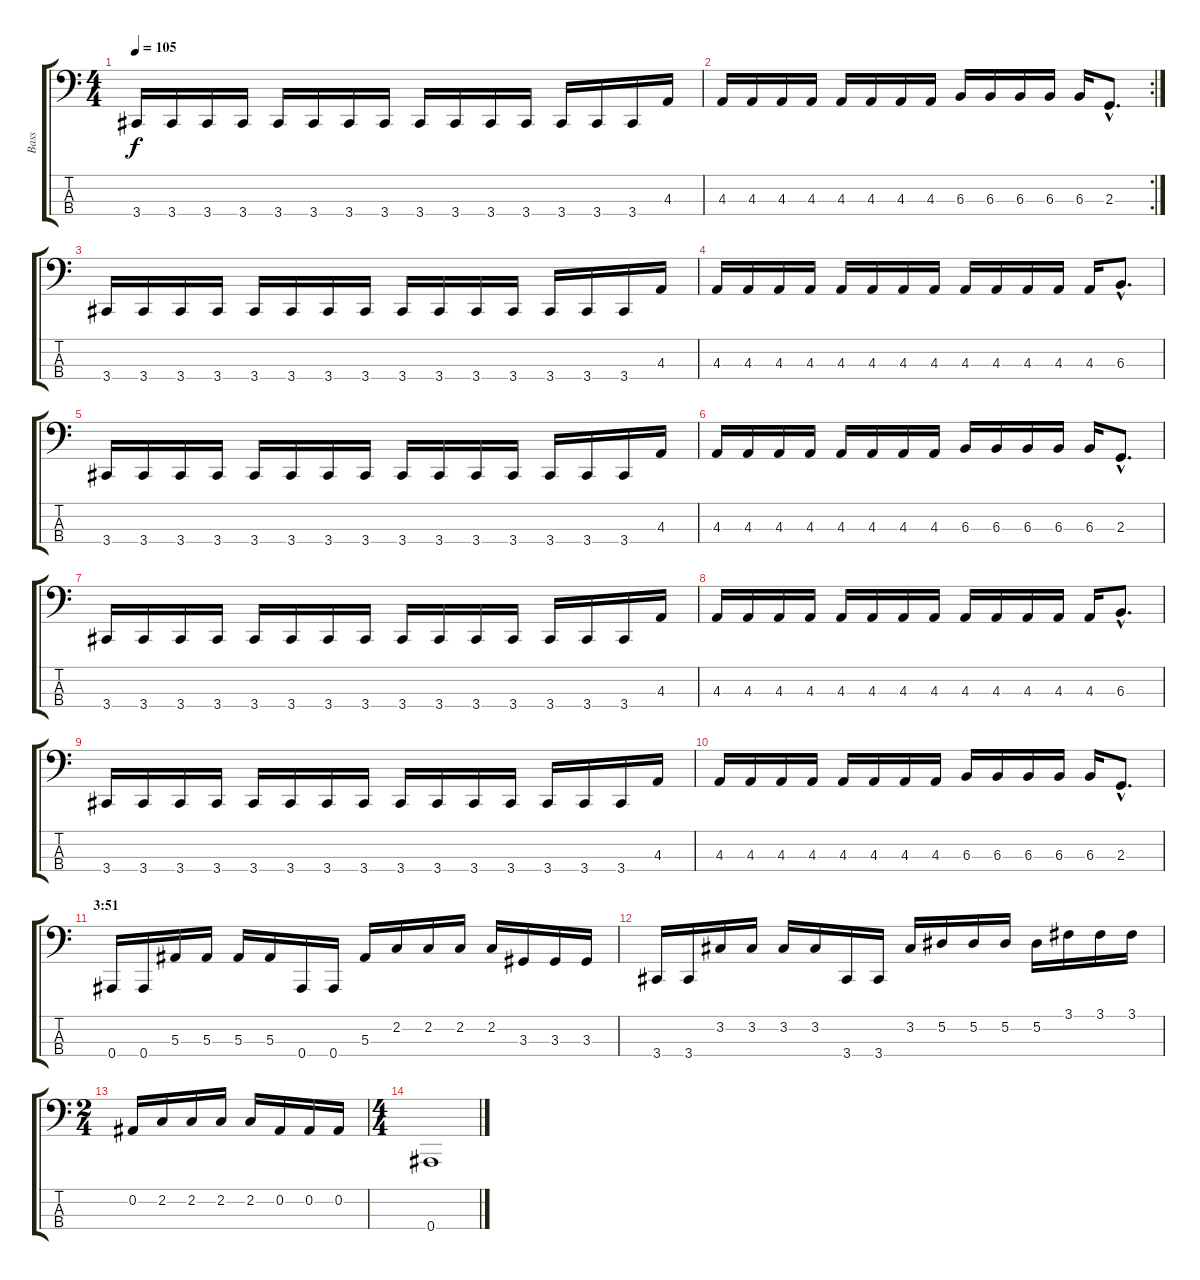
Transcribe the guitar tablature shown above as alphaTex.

\track ("Bass" "Bass") {instrument synthbass2}
\staff {score tabs}
\tuning (Eb2 Bb1 F1 Bb0) {hide}
\ts (4 4)
\tempo 105
\clef f4
\ks c
3.4.16{dy f} 3.4.16 3.4.16 3.4.16 3.4.16 3.4.16 3.4.16 3.4.16 3.4.16 3.4.16 3.4.16 3.4.16 3.4.16 3.4.16 3.4.16 4.3.16 |
\rc 2
4.3.16 4.3.16 4.3.16 4.3.16 4.3.16 4.3.16 4.3.16 4.3.16 6.3.16 6.3.16 6.3.16 6.3.16 6.3.16 2.3{hac}.8{d} |
3.4.16 3.4.16 3.4.16 3.4.16 3.4.16 3.4.16 3.4.16 3.4.16 3.4.16 3.4.16 3.4.16 3.4.16 3.4.16 3.4.16 3.4.16 4.3.16 |
4.3.16 4.3.16 4.3.16 4.3.16 4.3.16 4.3.16 4.3.16 4.3.16 4.3.16 4.3.16 4.3.16 4.3.16 4.3.16 6.3{hac}.8{d} |
3.4.16 3.4.16 3.4.16 3.4.16 3.4.16 3.4.16 3.4.16 3.4.16 3.4.16 3.4.16 3.4.16 3.4.16 3.4.16 3.4.16 3.4.16 4.3.16 |
4.3.16 4.3.16 4.3.16 4.3.16 4.3.16 4.3.16 4.3.16 4.3.16 6.3.16 6.3.16 6.3.16 6.3.16 6.3.16 2.3{hac}.8{d} |
3.4.16 3.4.16 3.4.16 3.4.16 3.4.16 3.4.16 3.4.16 3.4.16 3.4.16 3.4.16 3.4.16 3.4.16 3.4.16 3.4.16 3.4.16 4.3.16 |
4.3.16 4.3.16 4.3.16 4.3.16 4.3.16 4.3.16 4.3.16 4.3.16 4.3.16 4.3.16 4.3.16 4.3.16 4.3.16 6.3{hac}.8{d} |
3.4.16 3.4.16 3.4.16 3.4.16 3.4.16 3.4.16 3.4.16 3.4.16 3.4.16 3.4.16 3.4.16 3.4.16 3.4.16 3.4.16 3.4.16 4.3.16 |
4.3.16 4.3.16 4.3.16 4.3.16 4.3.16 4.3.16 4.3.16 4.3.16 6.3.16 6.3.16 6.3.16 6.3.16 6.3.16 2.3{hac}.8{d} |
\section ("" "3:51")
0.4.16 0.4.16 5.3.16 5.3.16 5.3.16 5.3.16 0.4.16 0.4.16 5.3.16 2.2.16 2.2.16 2.2.16 2.2.16 3.3.16 3.3.16 3.3.16 |
3.4.16 3.4.16 3.2.16 3.2.16 3.2.16 3.2.16 3.4.16 3.4.16 3.2.16 5.2.16 5.2.16 5.2.16 5.2.16 3.1.16 3.1.16 3.1.16 |
\ts (2 4)
0.2.16 2.2.16 2.2.16 2.2.16 2.2.16 0.2.16 0.2.16 0.2.16 |
\ts (4 4)
0.4.1
